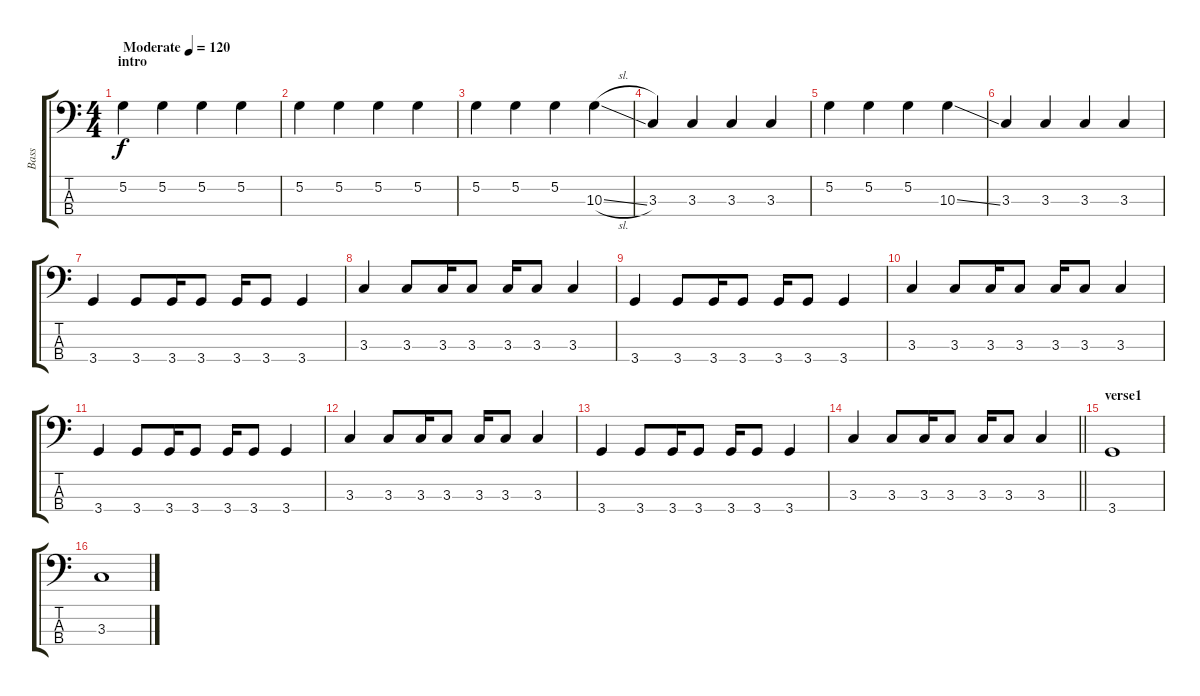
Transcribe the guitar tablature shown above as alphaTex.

\track ("Bass" "Bass") {instrument electricbassfinger}
\staff {score tabs}
\tuning (G2 D2 A1 E1) {hide}
\ts (4 4)
\section ("" "intro")
\tempo (120 "Moderate")
\clef f4
\ks c
5.2.4{dy f instrument electricbassfinger} 5.2.4 5.2.4 5.2.4 |
5.2.4 5.2.4 5.2.4 5.2.4 |
5.2.4 5.2.4 5.2.4 10.3{sl}.4 |
3.3.4 3.3.4 3.3.4 3.3.4 |
5.2.4 5.2.4 5.2.4 10.3{ss}.4 |
3.3.4 3.3.4 3.3.4 3.3.4 |
3.4.4 3.4.8 3.4.16 3.4.8 3.4.16 3.4.8 3.4.4 |
3.3.4 3.3.8 3.3.16 3.3.8 3.3.16 3.3.8 3.3.4 |
3.4.4 3.4.8 3.4.16 3.4.8 3.4.16 3.4.8 3.4.4 |
3.3.4 3.3.8 3.3.16 3.3.8 3.3.16 3.3.8 3.3.4 |
3.4.4 3.4.8 3.4.16 3.4.8 3.4.16 3.4.8 3.4.4 |
3.3.4 3.3.8 3.3.16 3.3.8 3.3.16 3.3.8 3.3.4 |
3.4.4 3.4.8 3.4.16 3.4.8 3.4.16 3.4.8 3.4.4 |
\barLineRight lightlight
3.3.4 3.3.8 3.3.16 3.3.8 3.3.16 3.3.8 3.3.4 |
\section ("" "verse1")
3.4.1 |
3.3.1
